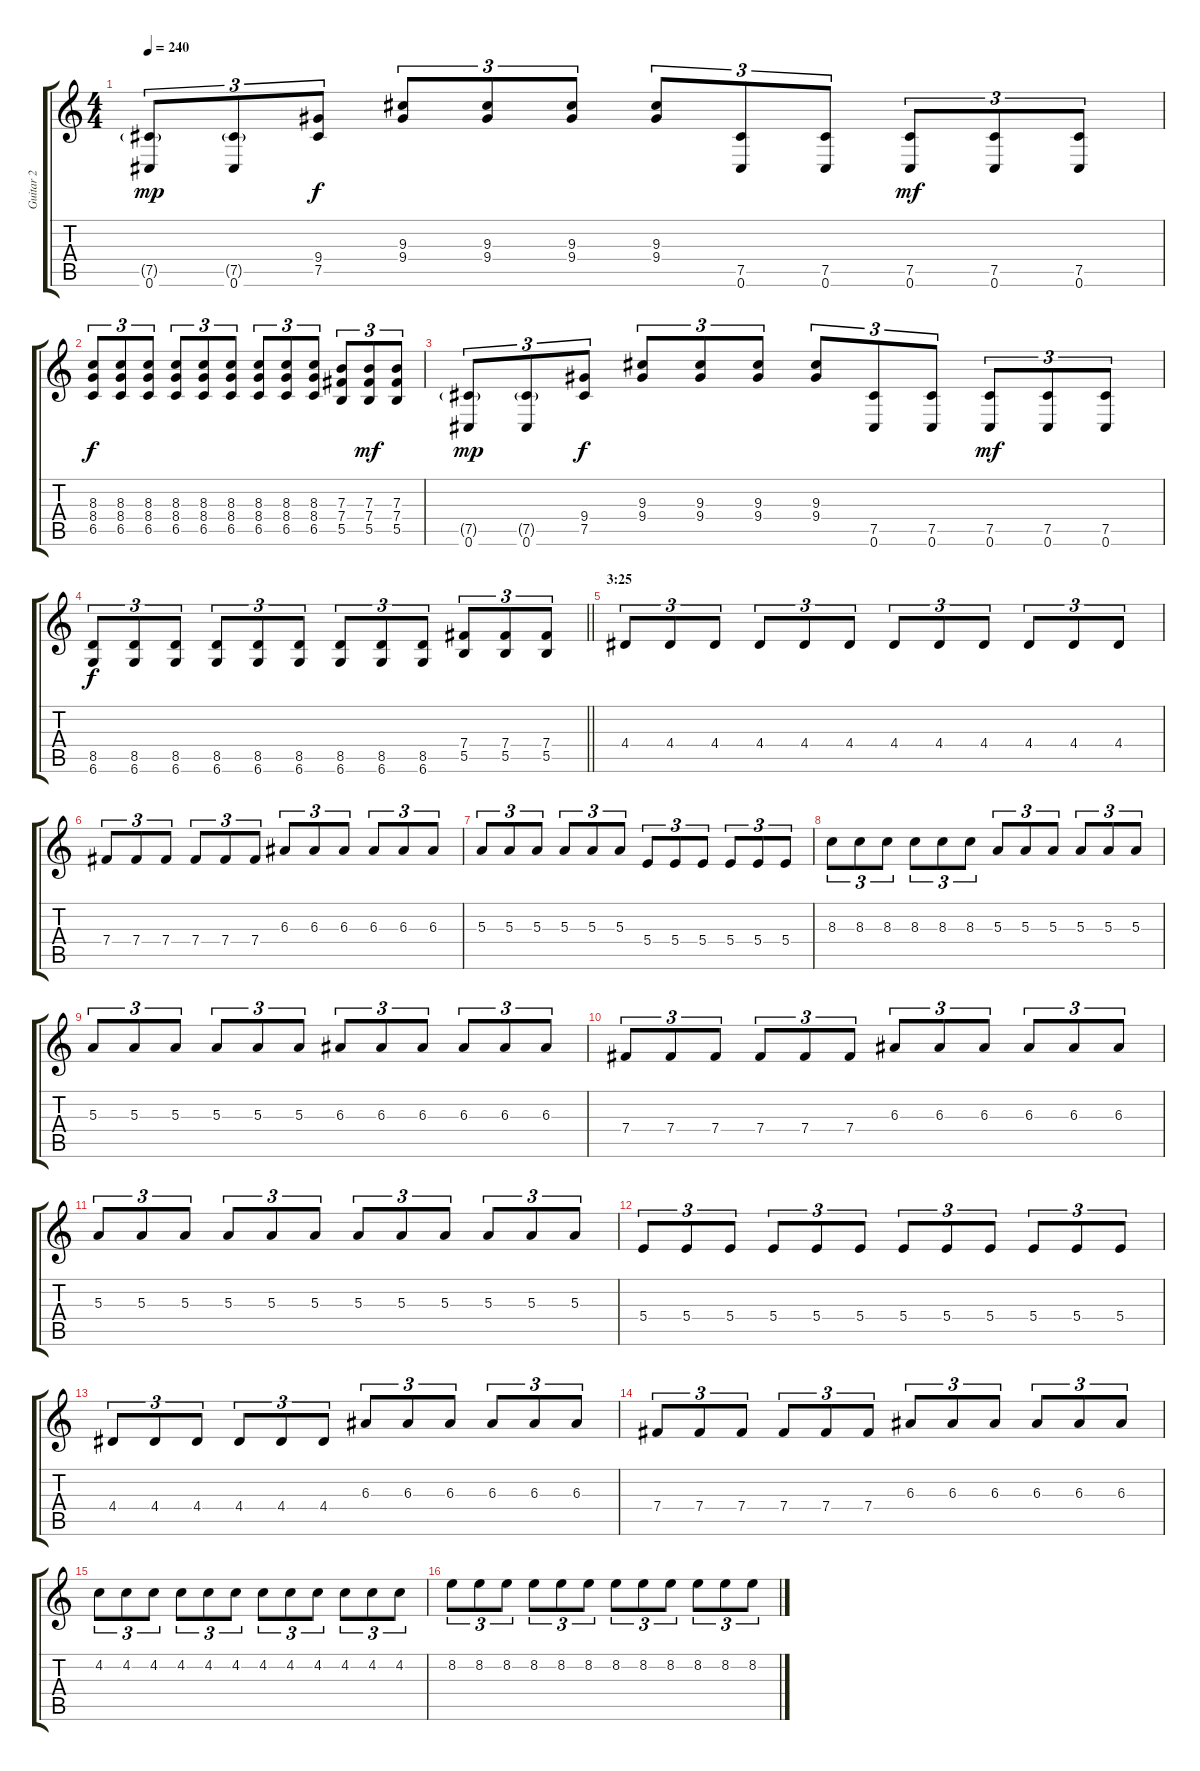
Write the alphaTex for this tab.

\track ("Guitar 2" "Guitar 2") {instrument distortionguitar}
\staff {score tabs}
\tuning (Db4 Ab3 E3 B2 Gb2 Db2) {hide}
\ts (4 4)
\tempo 240
\clef g2
\ks c
(7.5{g} 0.6).8{tu (3 2) dy mp} (7.5{g} 0.6).8{tu (3 2)} (9.4 7.5).8{tu (3 2) dy f} (9.3 9.4).8{tu (3 2)} (9.3 9.4).8{tu (3 2)} (9.3 9.4).8{tu (3 2)} (9.3 9.4).8{tu (3 2)} (7.5 0.6).8{tu (3 2)} (7.5 0.6).8{tu (3 2)} (7.5 0.6).8{tu (3 2) dy mf} (7.5 0.6).8{tu (3 2)} (7.5 0.6).8{tu (3 2)} |
(8.3 8.4 6.5).8{tu (3 2) dy f} (8.3 8.4 6.5).8{tu (3 2)} (8.3 8.4 6.5).8{tu (3 2)} (8.3 8.4 6.5).8{tu (3 2)} (8.3 8.4 6.5).8{tu (3 2)} (8.3 8.4 6.5).8{tu (3 2)} (8.3 8.4 6.5).8{tu (3 2)} (8.3 8.4 6.5).8{tu (3 2)} (8.3 8.4 6.5).8{tu (3 2)} (7.3 7.4 5.5).8{tu (3 2)} (7.3 7.4 5.5).8{tu (3 2) dy mf} (7.3 7.4 5.5).8{tu (3 2)} |
(7.5{g} 0.6).8{tu (3 2) dy mp} (7.5{g} 0.6).8{tu (3 2)} (9.4 7.5).8{tu (3 2) dy f} (9.3 9.4).8{tu (3 2)} (9.3 9.4).8{tu (3 2)} (9.3 9.4).8{tu (3 2)} (9.3 9.4).8{tu (3 2)} (7.5 0.6).8{tu (3 2)} (7.5 0.6).8{tu (3 2)} (7.5 0.6).8{tu (3 2) dy mf} (7.5 0.6).8{tu (3 2)} (7.5 0.6).8{tu (3 2)} |
\barLineRight lightlight
(8.5 6.6).8{tu (3 2) dy f} (8.5 6.6).8{tu (3 2)} (8.5 6.6).8{tu (3 2)} (8.5 6.6).8{tu (3 2)} (8.5 6.6).8{tu (3 2)} (8.5 6.6).8{tu (3 2)} (8.5 6.6).8{tu (3 2)} (8.5 6.6).8{tu (3 2)} (8.5 6.6).8{tu (3 2)} (7.4 5.5).8{tu (3 2)} (7.4 5.5).8{tu (3 2)} (7.4 5.5).8{tu (3 2)} |
\section ("" "3:25")
4.4.8{tu (3 2)} 4.4.8{tu (3 2)} 4.4.8{tu (3 2)} 4.4.8{tu (3 2)} 4.4.8{tu (3 2)} 4.4.8{tu (3 2)} 4.4.8{tu (3 2)} 4.4.8{tu (3 2)} 4.4.8{tu (3 2)} 4.4.8{tu (3 2)} 4.4.8{tu (3 2)} 4.4.8{tu (3 2)} |
7.4.8{tu (3 2)} 7.4.8{tu (3 2)} 7.4.8{tu (3 2)} 7.4.8{tu (3 2)} 7.4.8{tu (3 2)} 7.4.8{tu (3 2)} 6.3.8{tu (3 2)} 6.3.8{tu (3 2)} 6.3.8{tu (3 2)} 6.3.8{tu (3 2)} 6.3.8{tu (3 2)} 6.3.8{tu (3 2)} |
5.3.8{tu (3 2)} 5.3.8{tu (3 2)} 5.3.8{tu (3 2)} 5.3.8{tu (3 2)} 5.3.8{tu (3 2)} 5.3.8{tu (3 2)} 5.4.8{tu (3 2)} 5.4.8{tu (3 2)} 5.4.8{tu (3 2)} 5.4.8{tu (3 2)} 5.4.8{tu (3 2)} 5.4.8{tu (3 2)} |
8.3.8{tu (3 2)} 8.3.8{tu (3 2)} 8.3.8{tu (3 2)} 8.3.8{tu (3 2)} 8.3.8{tu (3 2)} 8.3.8{tu (3 2)} 5.3.8{tu (3 2)} 5.3.8{tu (3 2)} 5.3.8{tu (3 2)} 5.3.8{tu (3 2)} 5.3.8{tu (3 2)} 5.3.8{tu (3 2)} |
5.3.8{tu (3 2)} 5.3.8{tu (3 2)} 5.3.8{tu (3 2)} 5.3.8{tu (3 2)} 5.3.8{tu (3 2)} 5.3.8{tu (3 2)} 6.3.8{tu (3 2)} 6.3.8{tu (3 2)} 6.3.8{tu (3 2)} 6.3.8{tu (3 2)} 6.3.8{tu (3 2)} 6.3.8{tu (3 2)} |
7.4.8{tu (3 2)} 7.4.8{tu (3 2)} 7.4.8{tu (3 2)} 7.4.8{tu (3 2)} 7.4.8{tu (3 2)} 7.4.8{tu (3 2)} 6.3.8{tu (3 2)} 6.3.8{tu (3 2)} 6.3.8{tu (3 2)} 6.3.8{tu (3 2)} 6.3.8{tu (3 2)} 6.3.8{tu (3 2)} |
5.3.8{tu (3 2)} 5.3.8{tu (3 2)} 5.3.8{tu (3 2)} 5.3.8{tu (3 2)} 5.3.8{tu (3 2)} 5.3.8{tu (3 2)} 5.3.8{tu (3 2)} 5.3.8{tu (3 2)} 5.3.8{tu (3 2)} 5.3.8{tu (3 2)} 5.3.8{tu (3 2)} 5.3.8{tu (3 2)} |
5.4.8{tu (3 2)} 5.4.8{tu (3 2)} 5.4.8{tu (3 2)} 5.4.8{tu (3 2)} 5.4.8{tu (3 2)} 5.4.8{tu (3 2)} 5.4.8{tu (3 2)} 5.4.8{tu (3 2)} 5.4.8{tu (3 2)} 5.4.8{tu (3 2)} 5.4.8{tu (3 2)} 5.4.8{tu (3 2)} |
4.4.8{tu (3 2)} 4.4.8{tu (3 2)} 4.4.8{tu (3 2)} 4.4.8{tu (3 2)} 4.4.8{tu (3 2)} 4.4.8{tu (3 2)} 6.3.8{tu (3 2)} 6.3.8{tu (3 2)} 6.3.8{tu (3 2)} 6.3.8{tu (3 2)} 6.3.8{tu (3 2)} 6.3.8{tu (3 2)} |
7.4.8{tu (3 2)} 7.4.8{tu (3 2)} 7.4.8{tu (3 2)} 7.4.8{tu (3 2)} 7.4.8{tu (3 2)} 7.4.8{tu (3 2)} 6.3.8{tu (3 2)} 6.3.8{tu (3 2)} 6.3.8{tu (3 2)} 6.3.8{tu (3 2)} 6.3.8{tu (3 2)} 6.3.8{tu (3 2)} |
4.2.8{tu (3 2)} 4.2.8{tu (3 2)} 4.2.8{tu (3 2)} 4.2.8{tu (3 2)} 4.2.8{tu (3 2)} 4.2.8{tu (3 2)} 4.2.8{tu (3 2)} 4.2.8{tu (3 2)} 4.2.8{tu (3 2)} 4.2.8{tu (3 2)} 4.2.8{tu (3 2)} 4.2.8{tu (3 2)} |
8.2.8{tu (3 2)} 8.2.8{tu (3 2)} 8.2.8{tu (3 2)} 8.2.8{tu (3 2)} 8.2.8{tu (3 2)} 8.2.8{tu (3 2)} 8.2.8{tu (3 2)} 8.2.8{tu (3 2)} 8.2.8{tu (3 2)} 8.2.8{tu (3 2)} 8.2.8{tu (3 2)} 8.2.8{tu (3 2)}
